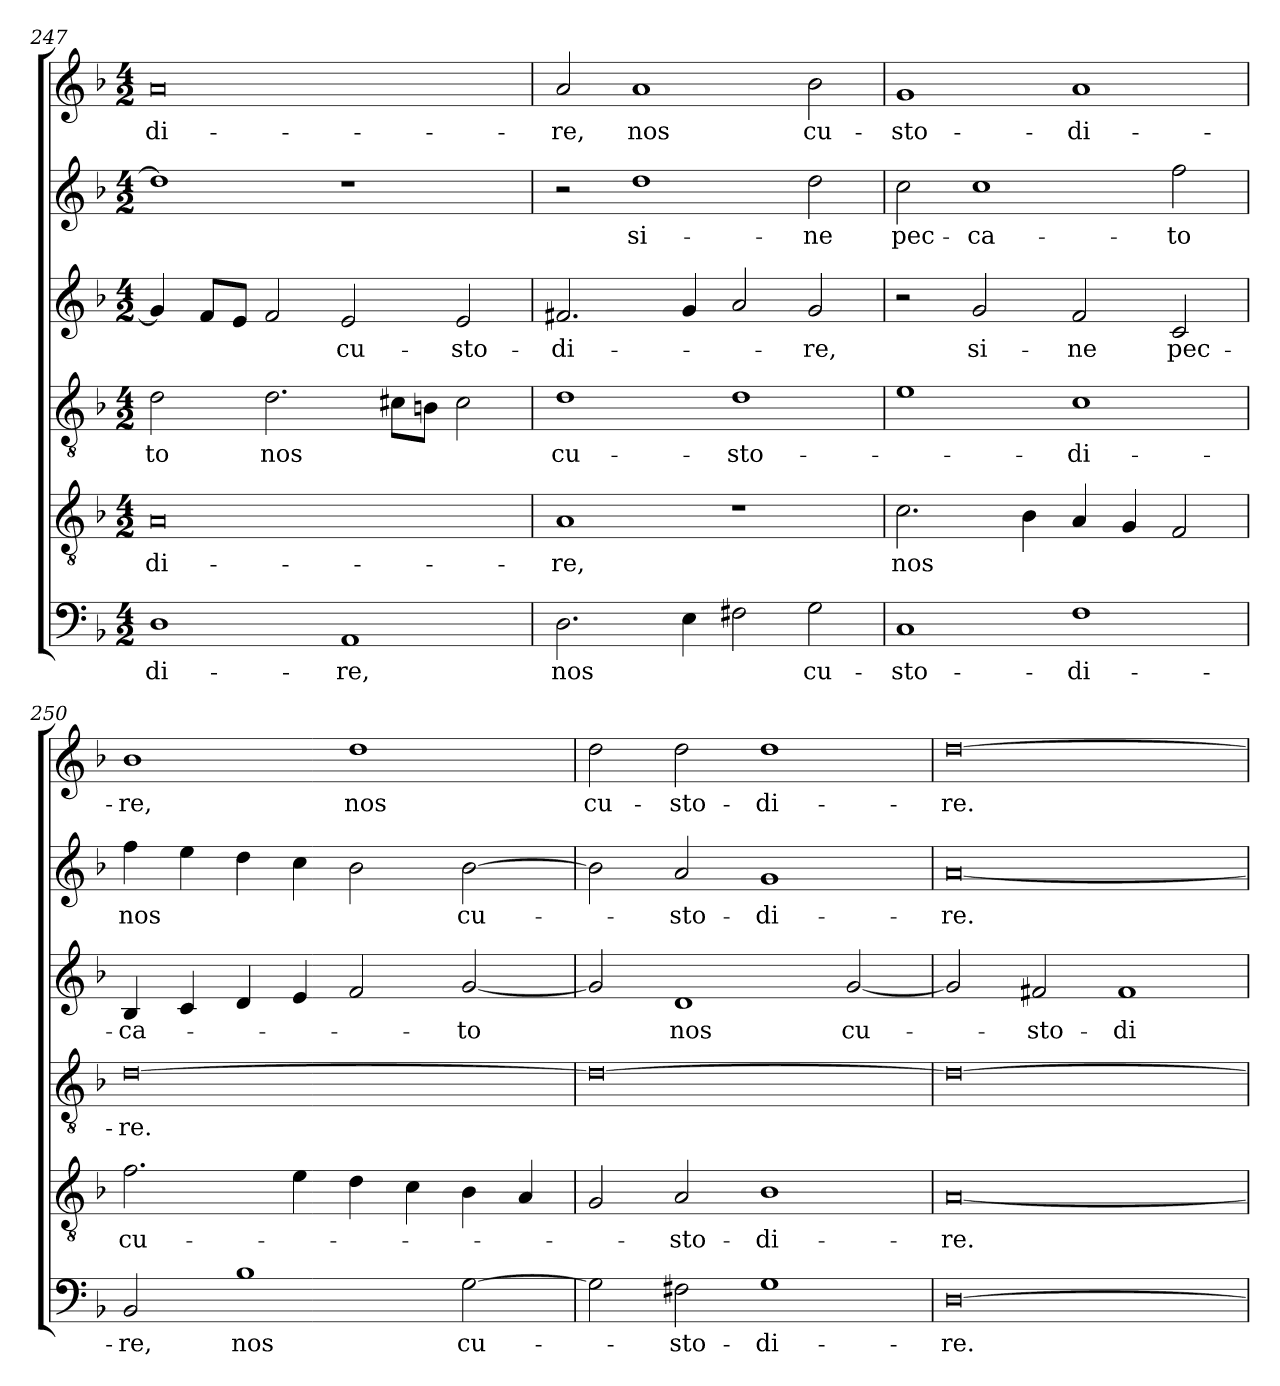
**kern	**text	**kern	**text	**kern	**text	**kern	**text	**kern	**text	**kern	**text
*part6	*part6	*part5	*part5	*part4	*part4	*part3	*part3	*part2	*part2	*part1	*part1
*staff6	*staff6	*staff5	*staff5	*staff4	*staff4	*staff3	*staff3	*staff2	*staff2	*staff1	*staff1
*clefF4	*	*clefGv2	*	*clefGv2	*	*clefG2	*	*clefG2	*	*clefG2	*
*k[b-]	*	*k[b-]	*	*k[b-]	*	*k[b-]	*	*k[b-]	*	*k[b-]	*
*F:	*	*F:	*	*F:	*	*F:	*	*F:	*	*F:	*
*M4/2	*	*M4/2	*	*M4/2	*	*M4/2	*	*M4/2	*	*M4/2	*
=247	=247	=247	=247	=247	=247	=247	=247	=247	=247	=247	=247
!	!LO:LY:b	!	!LO:LY:b	!	!LO:LY:b	!	!	!	!	!	!LO:LY:b
1D	-di-	0A	-di-	2d\	-to	4g/]	.	1dd]	.	0a	-di-
.	.	.	.	.	.	8f/L	.	.	.	.	.
.	.	.	.	.	.	8e/J	.	.	.	.	.
!	!	!	!	!	!LO:LY:b	!	!	!	!	!	!
.	.	.	.	2.d\	nos	2f/	.	.	.	.	.
!	!LO:LY:b	!	!	!	!	!	!LO:LY:b	!	!	!	!
1AA	-re,	.	.	.	.	2e/	cu-	1r	.	.	.
.	.	.	.	8c#X\L	.	.	.	.	.	.	.
.	.	.	.	8Bn\J	.	.	.	.	.	.	.
!	!	!	!	!	!	!	!LO:LY:b	!	!	!	!
.	.	.	.	2c#\	.	2e/	-sto-	.	.	.	.
!!LO:PB:g=z
=248	=248	=248	=248	=248	=248	=248	=248	=248	=248	=248	=248
!	!LO:LY:b	!	!LO:LY:b	!	!LO:LY:b	!	!LO:LY:b	!	!	!	!LO:LY:b
2.D\	nos	1A	-re,	1d	cu-	2.f#X/	-di-	2r	.	2a/	-re,
!	!	!	!	!	!	!	!	!	!LO:LY:b	!	!LO:LY:b
.	.	.	.	.	.	.	.	1dd	si-	1a	nos
4E\	.	.	.	.	.	4g/	.	.	.	.	.
!	!	!	!	!	!LO:LY:b	!	!	!	!	!	!
2F#X\	.	1r	.	1d	-sto-	2a/	.	.	.	.	.
!	!LO:LY:b	!	!	!	!	!	!LO:LY:b	!	!LO:LY:b	!	!LO:LY:b
2G\	cu-	.	.	.	.	2g/	-re,	2dd\	-ne	2b-\	cu-
=249	=249	=249	=249	=249	=249	=249	=249	=249	=249	=249	=249
!	!LO:LY:b	!	!LO:LY:b	!	!	!	!	!	!LO:LY:b	!	!LO:LY:b
1C	-sto-	2.c\	nos	1e	.	2r	.	2cc\	pec-	1g	-sto-
!	!	!	!	!	!	!	!LO:LY:b	!	!LO:LY:b	!	!
.	.	.	.	.	.	2g/	si-	1cc	-ca-	.	.
.	.	4B-\	.	.	.	.	.	.	.	.	.
!	!LO:LY:b	!	!	!	!LO:LY:b	!	!LO:LY:b	!	!	!	!LO:LY:b
1F	-di-	4A/	.	1c	-di-	2f/	-ne	.	.	1a	-di-
.	.	4G/	.	.	.	.	.	.	.	.	.
!	!	!	!	!	!	!	!LO:LY:b	!	!LO:LY:b	!	!
.	.	2F/	.	.	.	2c/	pec-	2ff\	-to	.	.
=250	=250	=250	=250	=250	=250	=250	=250	=250	=250	=250	=250
!	!LO:LY:b	!	!LO:LY:b	!	!LO:LY:b	!	!LO:LY:b	!	!LO:LY:b	!	!LO:LY:b
2BB-/	-re,	2.f\	cu-	[0d	-re.	4B-/	-ca-	4ff\	nos	1b-	-re,
.	.	.	.	.	.	4c/	.	4ee\	.	.	.
!	!LO:LY:b	!	!	!	!	!	!	!	!	!	!
1B-	nos	.	.	.	.	4d/	.	4dd\	.	.	.
.	.	4e\	.	.	.	4e/	.	4cc\	.	.	.
!	!	!	!	!	!	!	!	!	!	!	!LO:LY:b
.	.	4d\	.	.	.	2f/	.	2b-\	.	1dd	nos
.	.	4c\	.	.	.	.	.	.	.	.	.
!	!LO:LY:b	!	!	!	!	!	!LO:LY:b	!	!LO:LY:b	!	!
[2G\	cu-	4B-\	.	.	.	[2g/	-to	[2b-\	cu-	.	.
.	.	4A/	.	.	.	.	.	.	.	.	.
=251	=251	=251	=251	=251	=251	=251	=251	=251	=251	=251	=251
!	!	!	!	!	!	!	!	!	!	!	!LO:LY:b
2G\]	.	2G/	.	0d_	.	2g/]	.	2b-\]	.	2dd\	cu-
!	!LO:LY:b	!	!LO:LY:b	!	!	!	!LO:LY:b	!	!LO:LY:b	!	!LO:LY:b
2F#X\	-sto-	2A/	-sto-	.	.	1d	nos	2a/	-sto-	2dd\	-sto-
!	!LO:LY:b	!	!LO:LY:b	!	!	!	!	!	!LO:LY:b	!	!LO:LY:b
1G	-di-	1B-	-di-	.	.	.	.	1g	-di-	1dd	-di-
!	!	!	!	!	!	!	!LO:LY:b	!	!	!	!
.	.	.	.	.	.	[2g/	cu-	.	.	.	.
=252	=252	=252	=252	=252	=252	=252	=252	=252	=252	=252	=252
!	!LO:LY:b	!	!LO:LY:b	!	!	!	!	!	!LO:LY:b	!	!LO:LY:b
[0D	-re.	[0A	-re.	0d_	.	2g/]	.	[0a	-re.	[0dd	-re.
!	!	!	!	!	!	!	!LO:LY:b	!	!	!	!
.	.	.	.	.	.	2f#X/	-sto-	.	.	.	.
!	!	!	!	!	!	!	!LO:LY:b	!	!	!	!
.	.	.	.	.	.	1f#	-di-	.	.	.	.
=	=	=	=	=	=	=	=	=	=	=	=
*-	*-	*-	*-	*-	*-	*-	*-	*-	*-	*-	*-
